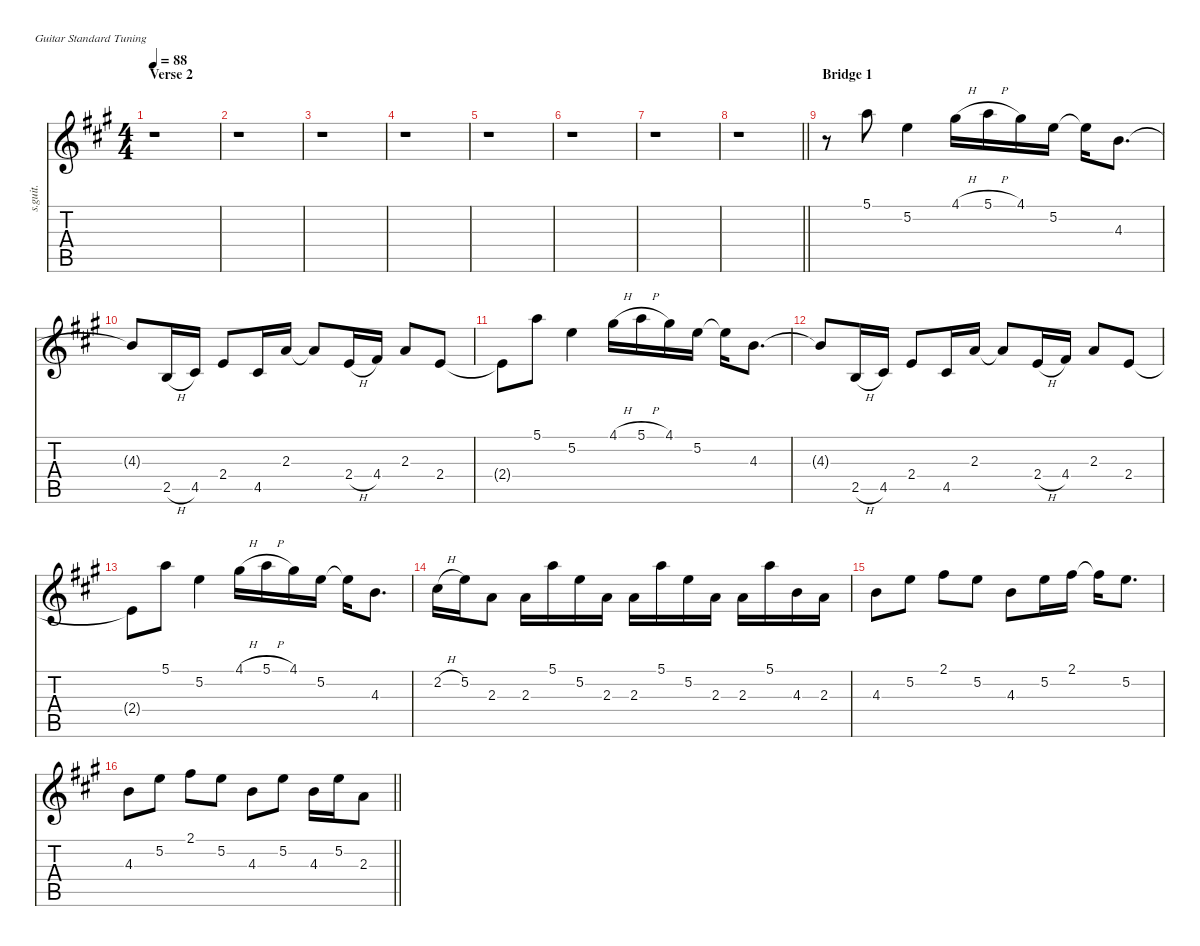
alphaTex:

\defaultSystemsLayout 4
\hideDynamics
\bracketExtendMode nobrackets
\otherSystemsTrackNameOrientation horizontal
\track ("Acoustic Lead Guitar" "s.guit.") {defaultSystemsLayout 32 instrument acousticguitarsteel}
\staff {score tabs}
\tuning (E4 B3 G3 D3 A2 E2)
\ts (4 4)
\section ("" "Verse 2")
\tempo 88
\clef g2
\ks f#minor
r.1{dy f beam Down} |
r.1{beam Down} |
r.1{beam Down} |
r.1{beam Down} |
r.1{beam Down} |
r.1{beam Down} |
r.1{beam Down} |
\barLineRight lightlight
r.1{beam Down} |
\section ("" "Bridge 1")
r.8{beam Down} 5.1{acc forcenatural}.8{beam Down} 5.2{acc forcenatural}.4{beam Down} 4.1{h acc #}.16{beam Down} 5.1{h acc forcenatural}.16{beam Down} 4.1{acc #}.16{beam Down} 5.2{acc forcenatural}.16{beam Down} 5.2{t acc forcenatural}.16{beam Down} 4.3{acc forcenatural}.8{d beam Down} |
4.3{t acc forcenatural}.8{beam Up} 2.5{h acc forcenatural}.16{beam Up} 4.5{acc #}.16{beam Up} 2.4{acc forcenatural}.8{beam Up} 4.5{acc #}.16{beam Up} 2.3{acc forcenatural}.16{beam Up} 2.3{t acc forcenatural}.8{beam Up} 2.4{h acc forcenatural}.16{beam Up} 4.4{acc #}.16{beam Up} 2.3{acc forcenatural}.8{beam Up} 2.4{acc forcenatural}.8{beam Up} |
2.4{t acc forcenatural}.8{beam Down} 5.1{acc forcenatural}.8{beam Down} 5.2{acc forcenatural}.4{beam Down} 4.1{h acc #}.16{beam Down} 5.1{h acc forcenatural}.16{beam Down} 4.1{acc #}.16{beam Down} 5.2{acc forcenatural}.16{beam Down} 5.2{t acc forcenatural}.16{beam Down} 4.3{acc forcenatural}.8{d beam Down} |
4.3{t acc forcenatural}.8{beam Up} 2.5{h acc forcenatural}.16{beam Up} 4.5{acc #}.16{beam Up} 2.4{acc forcenatural}.8{beam Up} 4.5{acc #}.16{beam Up} 2.3{acc forcenatural}.16{beam Up} 2.3{t acc forcenatural}.8{beam Up} 2.4{h acc forcenatural}.16{beam Up} 4.4{acc #}.16{beam Up} 2.3{acc forcenatural}.8{beam Up} 2.4{acc forcenatural}.8{beam Up} |
2.4{t acc forcenatural}.8{beam Down} 5.1{acc forcenatural}.8{beam Down} 5.2{acc forcenatural}.4{beam Down} 4.1{h acc #}.16{beam Down} 5.1{h acc forcenatural}.16{beam Down} 4.1{acc #}.16{beam Down} 5.2{acc forcenatural}.16{beam Down} 5.2{t acc forcenatural}.16{beam Down} 4.3{acc forcenatural}.8{d beam Down} |
2.2{h acc #}.16{beam Down} 5.2{acc forcenatural}.16{beam Down} 2.3{acc forcenatural}.8{beam Down} 2.3{acc forcenatural}.16{beam Down} 5.1{acc forcenatural}.16{beam Down} 5.2{acc forcenatural}.16{beam Down} 2.3{acc forcenatural}.16{beam Down} 2.3{acc forcenatural}.16{beam Down} 5.1{acc forcenatural}.16{beam Down} 5.2{acc forcenatural}.16{beam Down} 2.3{acc forcenatural}.16{beam Down} 2.3{acc forcenatural}.16{beam Down} 5.1{acc forcenatural}.16{beam Down} 4.3{acc forcenatural}.16{beam Down} 2.3{acc forcenatural}.16{beam Down} |
4.3{acc forcenatural}.8{beam Down} 5.2{acc forcenatural}.8{beam Down} 2.1{acc #}.8{beam Down} 5.2{acc forcenatural}.8{beam Down} 4.3{acc forcenatural}.8{beam Down} 5.2{acc forcenatural}.16{beam Down} 2.1{acc #}.16{beam Down} 2.1{t acc #}.16{beam Down} 5.2{acc forcenatural}.8{d beam Down} |
\barLineRight lightlight
4.3{acc forcenatural}.8{beam Down} 5.2{acc forcenatural}.8{beam Down} 2.1{acc #}.8{beam Down} 5.2{acc forcenatural}.8{beam Down} 4.3{acc forcenatural}.8{beam Down} 5.2{acc forcenatural}.8{beam Down} 4.3{acc forcenatural}.16{beam Down} 5.2{acc forcenatural}.16{beam Down} 2.3{acc forcenatural}.8{beam Down}
